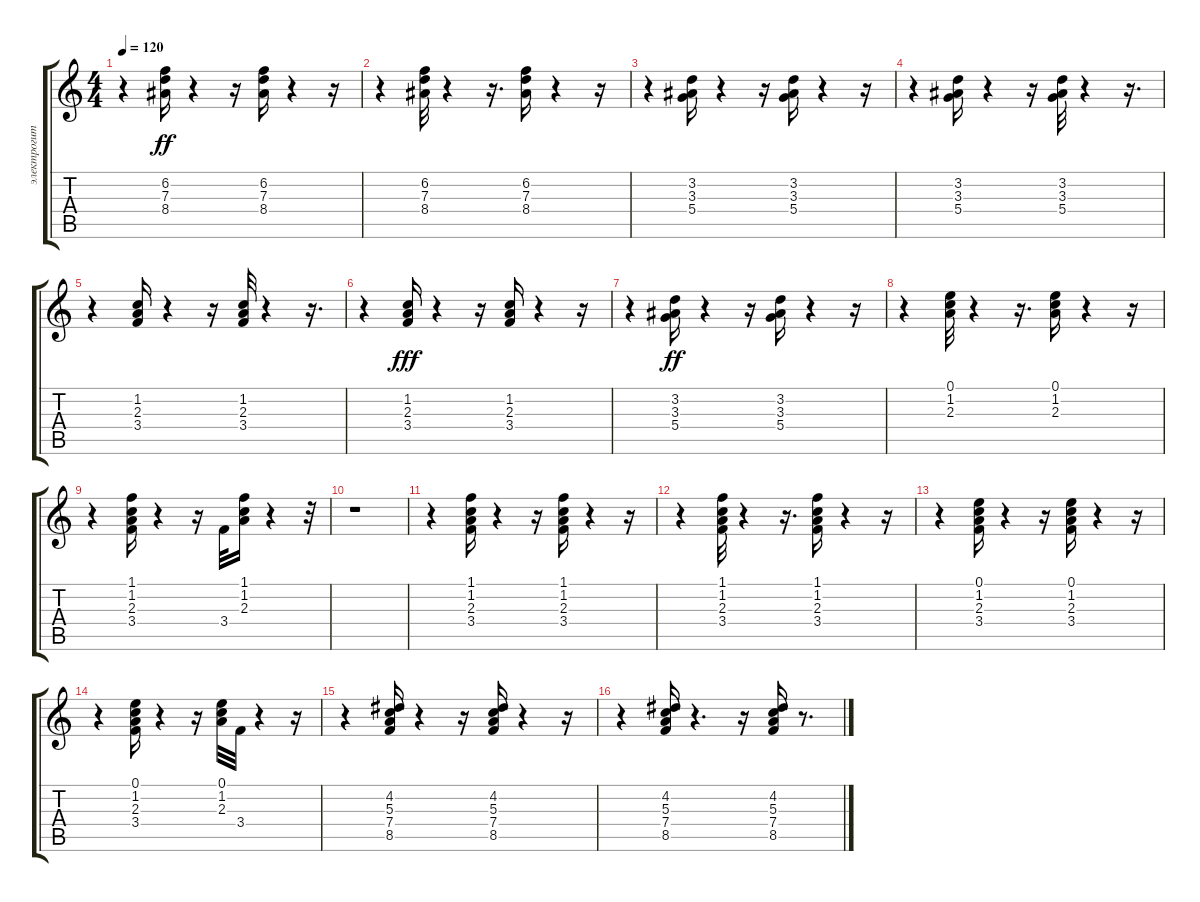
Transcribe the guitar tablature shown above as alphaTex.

\track ("электрогитара" "электрогит") {instrument electricguitarclean}
\staff {score tabs}
\tuning (E4 B3 G3 D3 A2 E2) {hide}
\ts (4 4)
\tempo 120
\clef g2
\ks c
r.4{dy ff} (6.2 7.3 8.4).16 r.4 r.16 (6.2 7.3 8.4).16 r.4 r.16 |
r.4 (6.2 7.3 8.4).32 r.4 r.16{d} (6.2 7.3 8.4).16 r.4 r.16 |
r.4 (3.2 3.3 5.4).16 r.4 r.16 (3.2 3.3 5.4).16 r.4 r.16 |
r.4 (3.2 3.3 5.4).16 r.4 r.16 (3.2 3.3 5.4).32 r.4 r.16{d} |
r.4 (1.2 2.3 3.4).16 r.4 r.16 (1.2 2.3 3.4).32 r.4 r.16{d} |
r.4 (1.2 2.3 3.4).16{dy fff} r.4 r.16 (1.2 2.3 3.4).16 r.4 r.16 |
r.4 (3.2 3.3 5.4).16{dy ff} r.4 r.16 (3.2 3.3 5.4).16 r.4 r.16 |
r.4 (0.1 1.2 2.3).32 r.4 r.16{d} (0.1 1.2 2.3).16 r.4 r.16 |
r.4 (1.1 1.2 2.3 3.4).16 r.4 r.16 3.4.32 (1.1 1.2 2.3).16 r.4 r.32 |
r.1 |
r.4 (1.1 1.2 2.3 3.4).16 r.4 r.16 (1.1 1.2 2.3 3.4).16 r.4 r.16 |
r.4 (1.1 1.2 2.3 3.4).32 r.4 r.16{d} (1.1 1.2 2.3 3.4).16 r.4 r.16 |
r.4 (0.1 1.2 2.3 3.4).16 r.4 r.16 (0.1 1.2 2.3 3.4).16 r.4 r.16 |
r.4 (0.1 1.2 2.3 3.4).16 r.4 r.16 (0.1 1.2 2.3).32 3.4.32 r.4 r.16 |
r.4 (4.2 5.3 7.4 8.5).16 r.4 r.16 (4.2 5.3 7.4 8.5).16 r.4 r.16 |
r.4 (4.2 5.3 7.4 8.5).16 r.4{d} r.16 (4.2 5.3 7.4 8.5).16 r.8{d}
